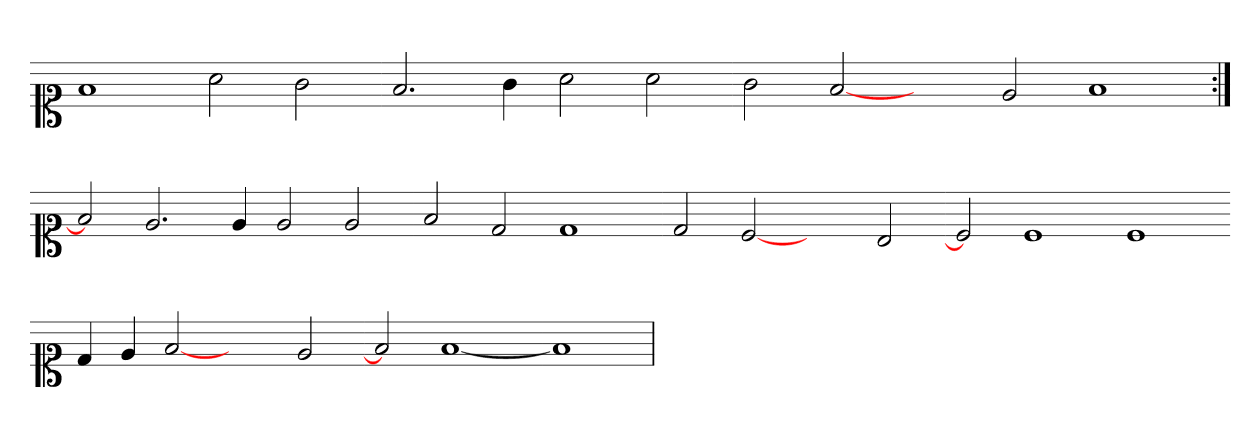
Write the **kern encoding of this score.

**kern
*part1
*staff1
*clefC1
*k[]
=
1f
2a
2g
=-
2.f
4g
2a
2a
=-
2g
[2f
2ryy
2e
1f
=:|!
2f]
2.e
4e
2e
2e
=-
2f
2d
1d
=-
2d
[2c
2ryy
2B
=-
2c]
1c
1c
=-
4d
4e
[2f
2ryy
2e
=-
2f]
[1f
=1-
1f]
=
*-
